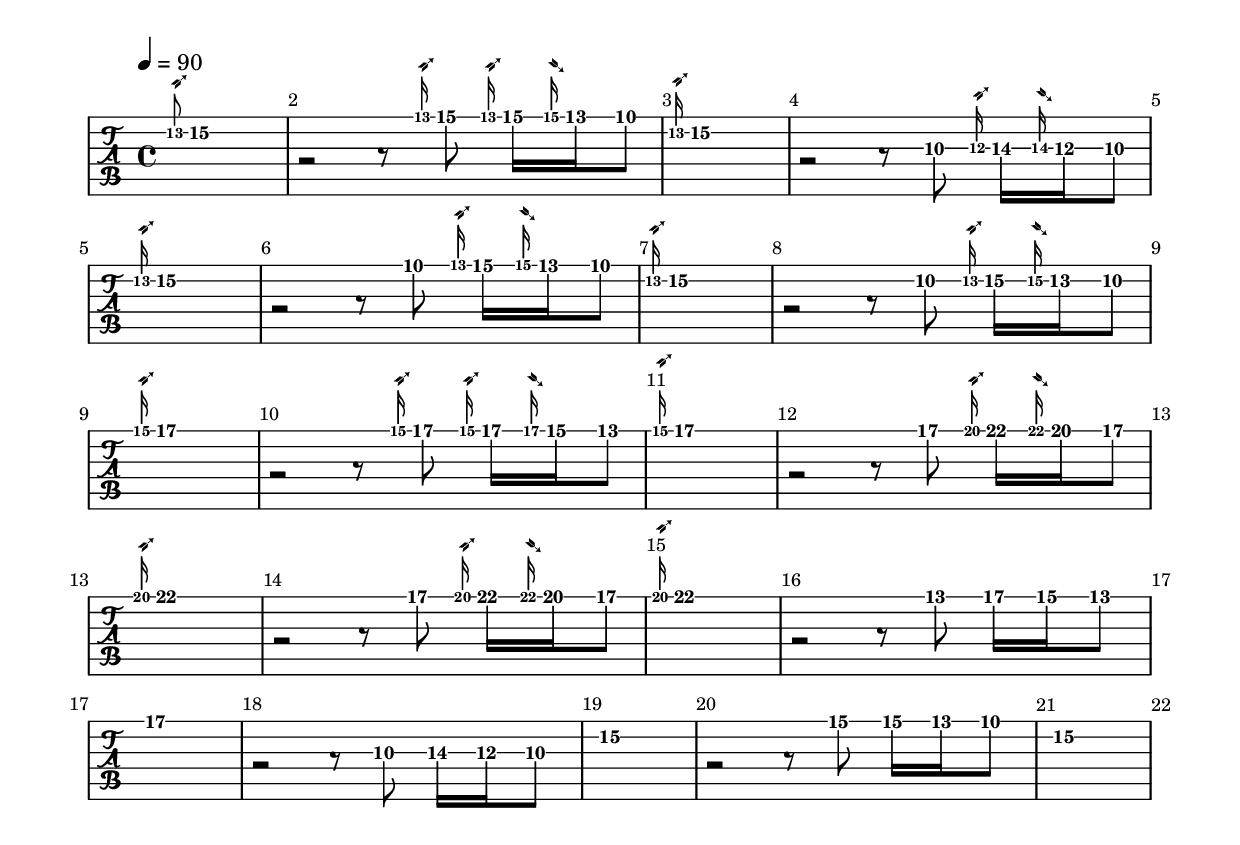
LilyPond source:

\version "2.20.0"

\include "../../../macros/macros.ly"
\version "2.22.1"
song_tempo = 90

ma = {

  d8 d8 c'8 b8~ b8 d8 c'8 a8~

}

mb = {

  a8 b16 r16 r4 r2

}



rhythm = {
  \ma | \mb | \ma |  \mb |
  \ma | \mb | \ma |  \mb |
  \ma | \mb | \ma |  \mb |
}

lead = {
  \relative c'' {
    \override Score.SpacingSpanner.shortest-duration-space = #4.0

    % mes 1
    %\grace c8\2^\markup { \char ##x2197   }
    %d1\2^\markup { \char ##x2197 }
    \mypull c8\2 d1\2
    |
    % mes 2
    r2
    r8
    %g8\1^\markup { \char ##x2197  }
    \mypull f16 g8
    %g16\1^\markup { \char ##x2197  }
    \mypull f16 g16
    \myrelease g16\1 f16\1
    d8\1
    |
    % mes 3
    \mypull c16\2 d1\2
    |
    % mes 4
    r2
    r8
    f,8\3
    \mypull g16\3 a16\3
    \myrelease a16\3 g16\3
    f8\3
    |
    % mes 5
    \mypull c'16\2 d1\2
    |
    % mes 6
    r2
    r8
    d8\1
    \mypull f16\1 g16\1
    \myrelease g16\1 f16\1
    d8\1
    |
    % mes 7
    \mypull c16\2 d1\2
    |
    % mes 8
    r2
    r8
    a8\2
    \mypull c16\2 d16\2
    \myrelease d16\2 c16\2
    a8\2
    |
    % mes 9
    \mypull g'16\1 a1\1
    |
    % mes 10
    r2
    r8
    \mypull g16\1 a8\1
    \mypull g16\1 a16\1
    \myrelease a16\1 g16\1
    f8\1
    |
    % mes 11
    \mypull g16\1 a1\1
    |
    % mes 12
    r2
    r8
    a8\1
    \mypull c16\1 d16\1
    \myrelease d16\1 c16\1
    a8\1
    |
    % mes 13
    \mypull c16\1 d1\1
    |
    % mes 14
    r2
    r8
    a8\1
    \mypull c16\1 d16\1
    \myrelease d16\1 c16\1
    a8\1
    % mes 15
    \mypull c16\1 d1\1
    % mes 16
    r2
    r8
    f,8\1
    a16\1
    g16\1
    f8\1
    % mes 17
    a1\1
    % mes 18
    r2
    r8
    f,8\3
    a16\3
    g16\3
    f8\3
    % mes 19
    d'1\2
    % mes 20
    r2
    r8
    g8\1
    g16\1
    f16\1
    d8\1
    % mes 21
    d1\2

  }
}

drumbar =  \drummode {  bd4 sn4  bd4 sn4 }

drumbars = {
  \drumbar |   \drumbar |  \drumbar |  \drumbar |
  \drumbar |   \drumbar |  \drumbar |  \drumbar |
  \drumbar |   \drumbar |  \drumbar |  \drumbar |
  \drumbar |   \drumbar |  \drumbar |  \drumbar |
  \drumbar |   \drumbar |  \drumbar |  \drumbar |
  \drumbar

}


drumbarhh =  \drummode {
  hihat8
  hihat8
  hihat8
  hihat8
  hihat8
  hihat8
  hihat8
  hihat8
}

drumbarshh = {
  \drumbarhh |  \drumbarhh |  \drumbarhh |  \drumbarhh |
  \drumbarhh |  \drumbarhh |  \drumbarhh |  \drumbarhh |
  \drumbarhh |  \drumbarhh |  \drumbarhh |  \drumbarhh |
  \drumbarhh |  \drumbarhh |  \drumbarhh |  \drumbarhh |
  \drumbarhh |  \drumbarhh |  \drumbarhh |  \drumbarhh |
  \drumbarhh

}


\paper {
    #(include-special-characters)
    indent = 0\mm
    line-width = 180\mm
    oddHeaderMarkup = ""
    evenHeaderMarkup = ""
    oddFooterMarkup = ""
    evenFooterMarkup = ""

    #(add-text-replacements!
    '(
    ("100" . "hundred")
    ("dpi" . "dots per inch")
    ))

}


\score {
    <<
    \new TabStaff {
        \tempo 4 = \song_tempo
        \tabFullNotation
        \override Score.BarNumber.break-visibility = ##(#t #t #t)
        \lead
    }

    >>

    \layout {}
}

